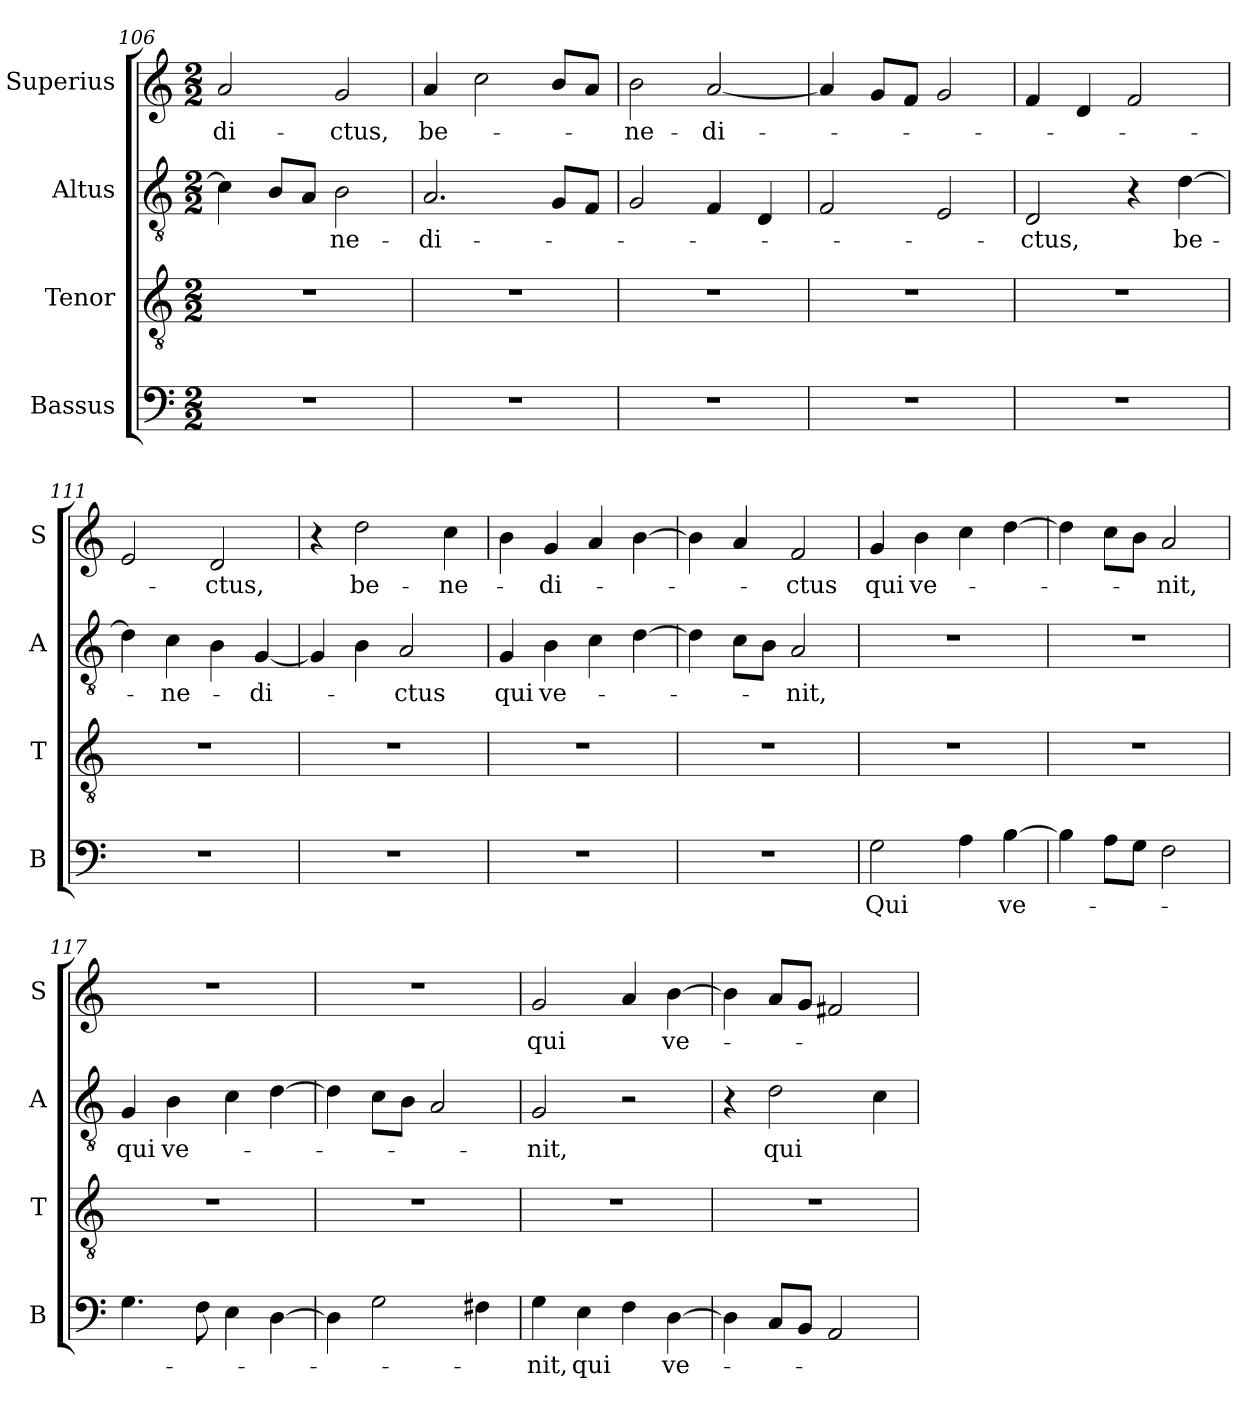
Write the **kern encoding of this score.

**kern	**text	**kern	**kern	**text	**kern	**text
*part4	*part4	*part3	*part2	*part2	*part1	*part1
*staff4	*staff4	*staff3	*staff2	*staff2	*staff1	*staff1
*I"Bassus	*	*I"Tenor	*I"Altus	*	*I"Superius	*
*I'B	*	*I'T	*I'A	*	*I'S	*
*clefF4	*	*clefGv2	*clefGv2	*	*clefG2	*
*M2/2	*	*M2/2	*M2/2	*	*M2/2	*
=106	=106	=106	=106	=106	=106	=106
1r	.	1r	4c]	.	2a	-di-
.	.	.	8BL	.	.	.
.	.	.	8AJ	.	.	.
!	!	!	!	!LO:LY:i	!	!LO:LY:i
.	.	.	2B	-ne-	2g	-ctus,
=107	=107	=107	=107	=107	=107	=107
!	!	!	!	!LO:LY:i	!	!LO:LY:i
1r	.	1r	2.A	-di-	4a	be-
.	.	.	.	.	2cc	.
.	.	.	8GL	.	8bL	.
.	.	.	8FJ	.	8aJ	.
=108	=108	=108	=108	=108	=108	=108
!	!	!	!	!	!	!LO:LY:i
1r	.	1r	2G	.	2b	-ne-
!	!	!	!	!	!	!LO:LY:i
.	.	.	4F	.	[2a	-di-
.	.	.	4D	.	.	.
=109	=109	=109	=109	=109	=109	=109
1r	.	1r	2F	.	4a]	.
.	.	.	.	.	8gL	.
.	.	.	.	.	8fJ	.
.	.	.	2E	.	2g	.
=110	=110	=110	=110	=110	=110	=110
1r	.	1r	2D	-ctus,	4f	.
.	.	.	.	.	4d	.
.	.	.	4r	.	2f	.
!	!	!	!	!LO:LY:i	!	!
.	.	.	[4d	be-	.	.
=111	=111	=111	=111	=111	=111	=111
1r	.	1r	4d]	.	2e	.
!	!	!	!	!LO:LY:i	!	!
.	.	.	4c	-ne-	.	.
.	.	.	4B	.	2d	-ctus,
!	!	!	!	!LO:LY:i	!	!
.	.	.	[4G	-di-	.	.
=112	=112	=112	=112	=112	=112	=112
1r	.	1r	4G]	.	4r	.
!	!	!	!	!	!	!LO:LY:i
.	.	.	4B	.	2dd	be-
!	!	!	!	!LO:LY:i	!	!
.	.	.	2A	-ctus	.	.
!	!	!	!	!	!	!LO:LY:i
.	.	.	.	.	4cc	-ne-
=113	=113	=113	=113	=113	=113	=113
!	!	!	!	!LO:LY:i	!	!
1r	.	1r	4G	qui	4b	.
!	!	!	!	!LO:LY:i	!	!LO:LY:i
.	.	.	4B	ve-	4g	-di-
.	.	.	4c	.	4a	.
.	.	.	[4d	.	[4b	.
=114	=114	=114	=114	=114	=114	=114
1r	.	1r	4d]	.	4b]	.
.	.	.	8cL	.	4a	.
.	.	.	8BJ	.	.	.
!	!	!	!	!LO:LY:i	!	!LO:LY:i
.	.	.	2A	-nit,	2f	-ctus
=115	=115	=115	=115	=115	=115	=115
2G	Qui	1r	1r	.	4g	qui
.	.	.	.	.	4b	ve-
4A	.	.	.	.	4cc	.
[4B	ve-	.	.	.	[4dd	.
=116	=116	=116	=116	=116	=116	=116
4B]	.	1r	1r	.	4dd]	.
8AL	.	.	.	.	8ccL	.
8GJ	.	.	.	.	8bJ	.
2F	.	.	.	.	2a	-nit,
=117	=117	=117	=117	=117	=117	=117
4.G	.	1r	4G	qui	1r	.
!	!	!	!	!LO:LY:i	!	!
.	.	.	4B	ve-	.	.
8F	.	.	.	.	.	.
4E	.	.	4c	.	.	.
[4D	.	.	[4d	.	.	.
=118	=118	=118	=118	=118	=118	=118
4D]	.	1r	4d]	.	1r	.
2G	.	.	8cL	.	.	.
.	.	.	8BJ	.	.	.
.	.	.	2A	.	.	.
4F#X	.	.	.	.	.	.
=119	=119	=119	=119	=119	=119	=119
!	!LO:LY:i	!	!	!LO:LY:i	!	!LO:LY:i
4G	-nit,	1r	2G	-nit,	2g	qui
!	!LO:LY:i	!	!	!	!	!
4E	qui	.	.	.	.	.
4F	.	.	2r	.	4a	.
!	!LO:LY:i	!	!	!	!	!LO:LY:i
[4D	ve-	.	.	.	[4b	ve-
=120	=120	=120	=120	=120	=120	=120
4D]	.	1r	4r	.	4b]	.
!	!	!	!	!LO:LY:i	!	!
8CL	.	.	2d	qui	8aL	.
8BBJ	.	.	.	.	8gJ	.
2AA	.	.	.	.	2f#i	.
.	.	.	4c	.	.	.
=	=	=	=	=	=	=
*-	*-	*-	*-	*-	*-	*-
